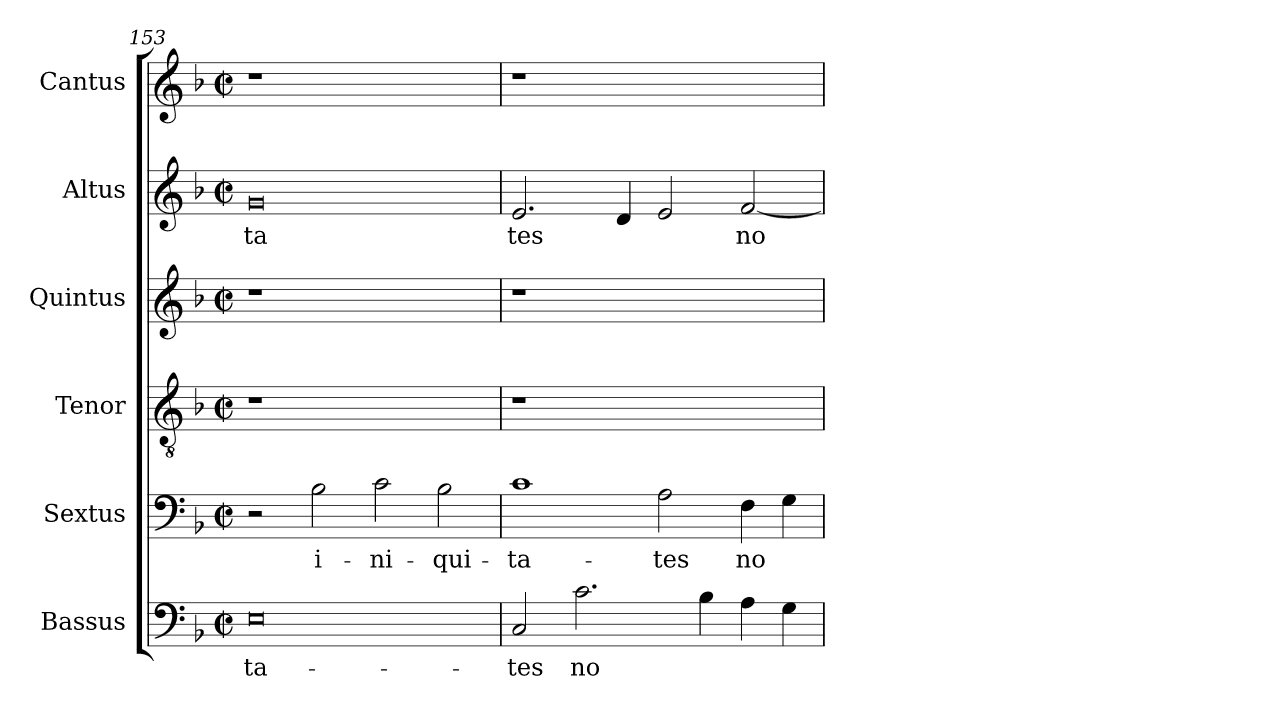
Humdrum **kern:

**kern	**text	**kern	**text	**kern	**kern	**kern	**text	**kern
*part6	*part6	*part5	*part5	*part4	*part3	*part2	*part2	*part1
*staff6	*staff6	*staff5	*staff5	*staff4	*staff3	*staff2	*staff2	*staff1
*I"Bassus	*	*I"Sextus	*	*I"Tenor	*I"Quintus	*I"Altus	*	*I"Cantus
*I'Bassus	*	*I'Sextus	*	*I'Tenor	*I'Quintus	*I'Altus	*	*I'Cantus
*clefF4	*	*clefF4	*	*clefGv2	*clefG2	*clefG2	*	*clefG2
*k[b-]	*	*k[b-]	*	*k[b-]	*k[b-]	*k[b-]	*	*k[b-]
*F:	*	*F:	*	*F:	*F:	*F:	*	*F:
*M2/2	*	*M2/2	*	*M2/2	*M2/2	*M2/2	*	*M2/2
*met(c|)	*	*met(c|)	*	*met(c|)	*met(c|)	*met(c|)	*	*met(c|)
=153	=153	=153	=153	=153	=153	=153	=153	=153
!	!LO:LY:b:cj	!	!	!	!	!	!LO:LY:b:cj	!
0E	-ta-	2r	.	1r	1r	0g	ta	1r
!	!	!	!LO:LY:b:cj	!	!	!	!	!
.	.	2B-\	i-	.	.	.	.	.
!	!	!	!LO:LY:b:cj	!	!	!	!	!
.	.	2c\	-ni-	1ryy	1ryy	.	.	1ryy
!	!	!	!LO:LY:b:cj	!	!	!	!	!
.	.	2B-\	-qui-	.	.	.	.	.
=154	=154	=154	=154	=154	=154	=154	=154	=154
!	!LO:LY:b:cj	!	!LO:LY:b:cj	!	!	!	!LO:LY:b:cj	!
2C/	-tes	1c	-ta-	1r	1r	2.e/	tes	1r
!	!LO:LY:b:cj	!	!	!	!	!	!	!
2.c\	no-	.	.	.	.	.	.	.
!	!	!	!	!	!	!	!LO:LY:b:cj	!
.	.	.	.	.	.	4d/	.	.
!	!	!	!LO:LY:b:cj	!	!	!	!LO:LY:b:cj	!
.	.	2A\	-tes	1ryy	1ryy	2e/	.	1ryy
!	!LO:LY:b:cj	!	!	!	!	!	!	!
4B-\	--	.	.	.	.	.	.	.
!	!LO:LY:b:cj	!	!LO:LY:b:cj	!	!	!	!LO:LY:b:cj	!
4A\	--	4F\	no-	.	.	[<2f/	no	.
!	!LO:LY:b:cj	!	!LO:LY:b:cj	!	!	!	!	!
4G\	--	4G\	--	.	.	.	.	.
=	=	=	=	=	=	=	=	=
*-	*-	*-	*-	*-	*-	*-	*-	*-
